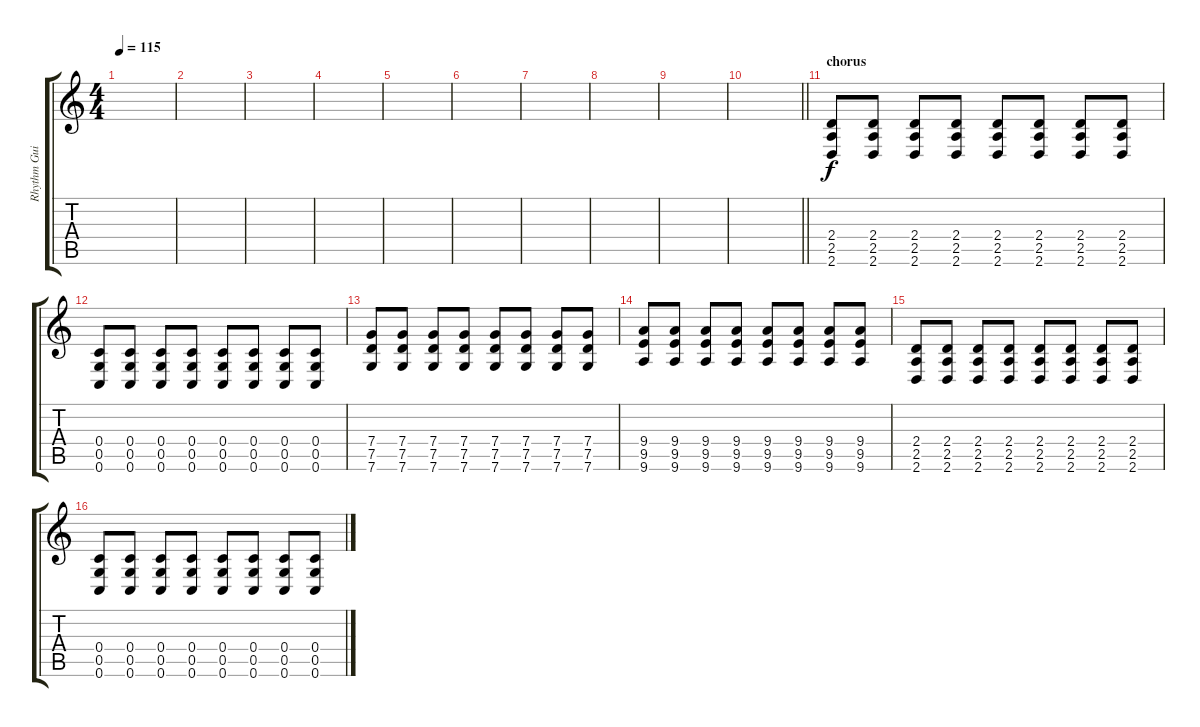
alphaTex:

\track ("Rhythm Guitar" "Rhythm Gui") {instrument overdrivenguitar}
\staff {score tabs}
\tuning (D4 A3 F3 C3 G2 C2) {hide}
\ts (4 4)
\tempo 115
\clef g2
\ks c
|
|
|
|
|
|
|
|
|
\barLineRight lightlight
|
\section ("" "chorus")
(2.4 2.5 2.6).8 (2.4 2.5 2.6).8 (2.4 2.5 2.6).8 (2.4 2.5 2.6).8 (2.4 2.5 2.6).8 (2.4 2.5 2.6).8 (2.4 2.5 2.6).8 (2.4 2.5 2.6).8 |
(0.4 0.5 0.6).8 (0.4 0.5 0.6).8 (0.4 0.5 0.6).8 (0.4 0.5 0.6).8 (0.4 0.5 0.6).8 (0.4 0.5 0.6).8 (0.4 0.5 0.6).8 (0.4 0.5 0.6).8 |
(7.4 7.5 7.6).8 (7.4 7.5 7.6).8 (7.4 7.5 7.6).8 (7.4 7.5 7.6).8 (7.4 7.5 7.6).8 (7.4 7.5 7.6).8 (7.4 7.5 7.6).8 (7.4 7.5 7.6).8 |
(9.4 9.5 9.6).8 (9.4 9.5 9.6).8 (9.4 9.5 9.6).8 (9.4 9.5 9.6).8 (9.4 9.5 9.6).8 (9.4 9.5 9.6).8 (9.4 9.5 9.6).8 (9.4 9.5 9.6).8 |
(2.4 2.5 2.6).8 (2.4 2.5 2.6).8 (2.4 2.5 2.6).8 (2.4 2.5 2.6).8 (2.4 2.5 2.6).8 (2.4 2.5 2.6).8 (2.4 2.5 2.6).8 (2.4 2.5 2.6).8 |
(0.4 0.5 0.6).8 (0.4 0.5 0.6).8 (0.4 0.5 0.6).8 (0.4 0.5 0.6).8 (0.4 0.5 0.6).8 (0.4 0.5 0.6).8 (0.4 0.5 0.6).8 (0.4 0.5 0.6).8
